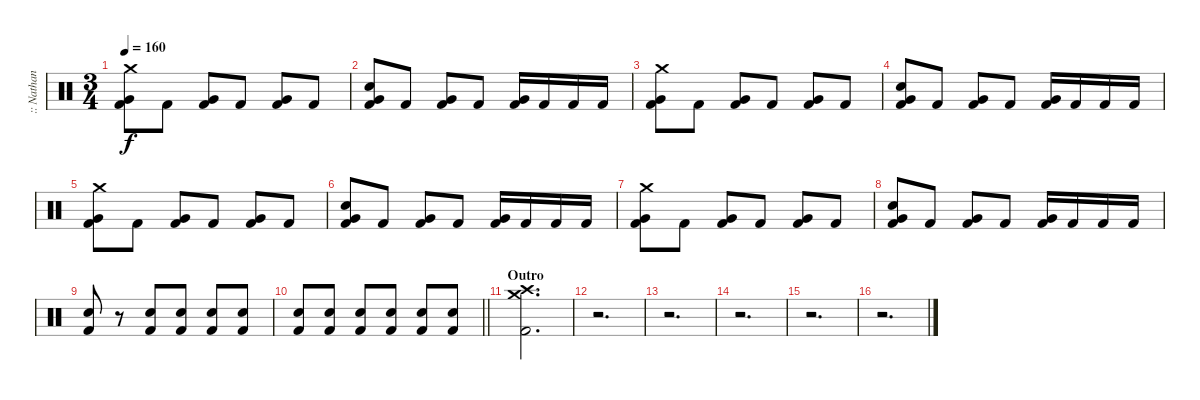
\track (":: Nathan Jonas Jordison #1 ::" ":: Nathan ") {instrument percussion}
\staff {score}
\articulation defaults
\ts (3 4)
\tempo 160
\clef neutral
\ks c
("Crash medium (hit)" "Very Low Tom (hit)" "Kick (hit) 2").8{dy f} "Kick (hit) 2".8 ("Very Low Tom (hit)" "Kick (hit) 2").8 "Kick (hit) 2".8 ("Very Low Tom (hit)" "Kick (hit) 2").8 "Kick (hit) 2".8 |
("Electric Snare (hit)" "Very Low Tom (hit)" "Kick (hit) 2").8 "Kick (hit) 2".8 ("Very Low Tom (hit)" "Kick (hit) 2").8 "Kick (hit) 2".8 ("Very Low Tom (hit)" "Kick (hit) 2").16 "Kick (hit) 2".16 "Kick (hit) 2".16 "Kick (hit) 2".16 |
("Crash medium (hit)" "Very Low Tom (hit)" "Kick (hit) 2").8 "Kick (hit) 2".8 ("Very Low Tom (hit)" "Kick (hit) 2").8 "Kick (hit) 2".8 ("Very Low Tom (hit)" "Kick (hit) 2").8 "Kick (hit) 2".8 |
("Electric Snare (hit)" "Very Low Tom (hit)" "Kick (hit) 2").8 "Kick (hit) 2".8 ("Very Low Tom (hit)" "Kick (hit) 2").8 "Kick (hit) 2".8 ("Very Low Tom (hit)" "Kick (hit) 2").16 "Kick (hit) 2".16 "Kick (hit) 2".16 "Kick (hit) 2".16 |
("Crash medium (hit)" "Very Low Tom (hit)" "Kick (hit) 2").8 "Kick (hit) 2".8 ("Very Low Tom (hit)" "Kick (hit) 2").8 "Kick (hit) 2".8 ("Very Low Tom (hit)" "Kick (hit) 2").8 "Kick (hit) 2".8 |
("Electric Snare (hit)" "Very Low Tom (hit)" "Kick (hit) 2").8 "Kick (hit) 2".8 ("Very Low Tom (hit)" "Kick (hit) 2").8 "Kick (hit) 2".8 ("Very Low Tom (hit)" "Kick (hit) 2").16 "Kick (hit) 2".16 "Kick (hit) 2".16 "Kick (hit) 2".16 |
("Crash medium (hit)" "Very Low Tom (hit)" "Kick (hit) 2").8 "Kick (hit) 2".8 ("Very Low Tom (hit)" "Kick (hit) 2").8 "Kick (hit) 2".8 ("Very Low Tom (hit)" "Kick (hit) 2").8 "Kick (hit) 2".8 |
("Electric Snare (hit)" "Very Low Tom (hit)" "Kick (hit) 2").8 "Kick (hit) 2".8 ("Very Low Tom (hit)" "Kick (hit) 2").8 "Kick (hit) 2".8 ("Very Low Tom (hit)" "Kick (hit) 2").16 "Kick (hit) 2".16 "Kick (hit) 2".16 "Kick (hit) 2".16 |
("Electric Snare (hit)" "Kick (hit) 2").8 r.8 ("Electric Snare (hit)" "Kick (hit) 2").8 ("Electric Snare (hit)" "Kick (hit) 2").8 ("Electric Snare (hit)" "Kick (hit) 2").8 ("Electric Snare (hit)" "Kick (hit) 2").8 |
\barLineRight lightlight
("Electric Snare (hit)" "Kick (hit) 2").8 ("Electric Snare (hit)" "Kick (hit) 2").8 ("Electric Snare (hit)" "Kick (hit) 2").8 ("Electric Snare (hit)" "Kick (hit) 2").8 ("Electric Snare (hit)" "Kick (hit) 2").8 ("Electric Snare (hit)" "Kick (hit) 2").8 |
\section ("" "Outro")
("Crash high (hit)" "Crash medium (hit)" "Kick (hit) 2").2{d} |
r.2{d} |
r.2{d} |
r.2{d} |
r.2{d} |
r.2{d}
